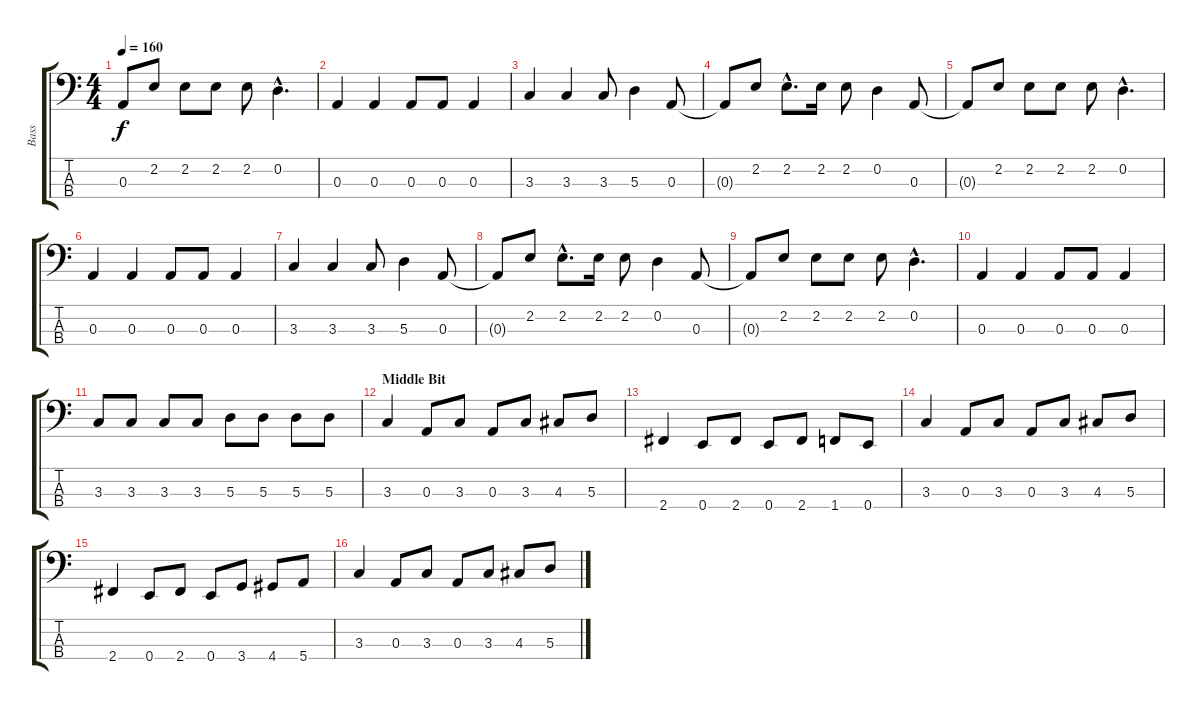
\track ("Bass" "Bass") {instrument electricbassfinger}
\staff {score tabs}
\tuning (G2 D2 A1 E1) {hide}
\ts (4 4)
\tempo 160
\clef f4
\ks c
0.3{t}.8{dy f} 2.2.8 2.2.8 2.2.8 2.2.8 0.2{hac}.4{d} |
0.3.4 0.3.4 0.3.8 0.3.8 0.3.4 |
3.3.4 3.3.4 3.3.8 5.3.4 0.3.8 |
0.3{t}.8 2.2.8 2.2{hac}.8{d} 2.2.16 2.2.8 0.2.4 0.3.8 |
0.3{t}.8 2.2.8 2.2.8 2.2.8 2.2.8 0.2{hac}.4{d} |
0.3.4 0.3.4 0.3.8 0.3.8 0.3.4 |
3.3.4 3.3.4 3.3.8 5.3.4 0.3.8 |
0.3{t}.8 2.2.8 2.2{hac}.8{d} 2.2.16 2.2.8 0.2.4 0.3.8 |
0.3{t}.8 2.2.8 2.2.8 2.2.8 2.2.8 0.2{hac}.4{d} |
0.3.4 0.3.4 0.3.8 0.3.8 0.3.4 |
3.3.8 3.3.8 3.3.8 3.3.8 5.3.8 5.3.8 5.3.8 5.3.8 |
\section ("" "Middle Bit")
3.3.4 0.3.8 3.3.8 0.3.8 3.3.8 4.3.8 5.3.8 |
2.4.4 0.4.8 2.4.8 0.4.8 2.4.8 1.4.8 0.4.8 |
3.3.4 0.3.8 3.3.8 0.3.8 3.3.8 4.3.8 5.3.8 |
2.4.4 0.4.8 2.4.8 0.4.8 3.4.8 4.4.8 5.4.8 |
3.3.4 0.3.8 3.3.8 0.3.8 3.3.8 4.3.8 5.3.8
